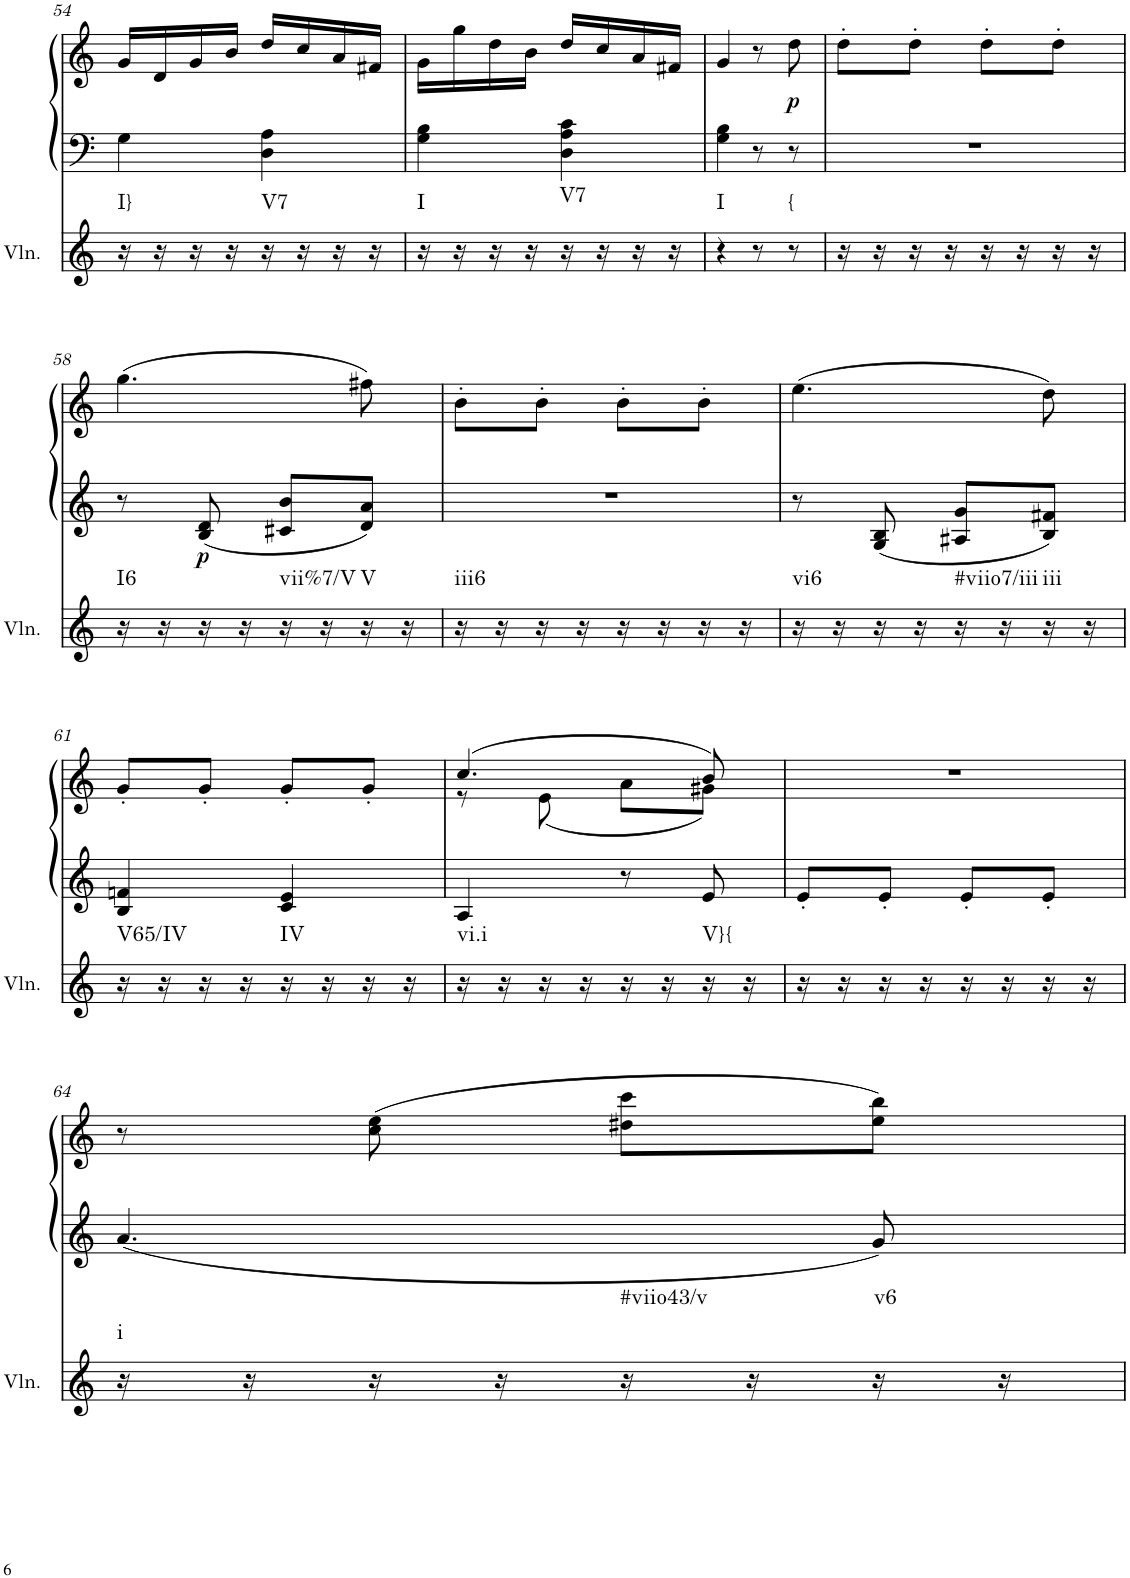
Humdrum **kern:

**kern	**harte	**kern	**kern	**dynam
*part2	*part2	*part1	*part1	*part1
*staff3	*	*staff2	*staff1	*staff1/2
*I"Violin	*	*I"Klavier linke Hand	*	*
*I'Vln.	*	*	*	*
!!LO:PB:g=z
*clefG2	*	*clefG2	*clefF4	*
*k[]	*	*k[]	*k[]	*
*M2/4	*	*M2/4	*M2/4	*
=54	=54	=54	=54	=54
!	!LO:H:kt=I}	!	!	!
16r	N	4G\	16g/LL	.
16r	.	.	16d/	.
16r	.	.	16g/	.
16r	.	.	16b/JJ	.
!	!LO:H:kt=V7	!	!	!
16r	N	4D\ 4A\	16dd/LL	.
16r	.	.	16cc/	.
16r	.	.	16a/	.
16r	.	.	16f#X/JJ	.
=55	=55	=55	=55	=55
!	!LO:H:kt=I	!	!	!
16r	N	4G\ 4B\	16g\LL	.
16r	.	.	16gg\	.
16r	.	.	16dd\	.
16r	.	.	16b\JJ	.
!	!LO:H:kt=V7	!	!	!
16r	N	4D\ 4A\ 4c\	16dd/LL	.
16r	.	.	16cc/	.
16r	.	.	16a/	.
16r	.	.	16f#X/JJ	.
=56	=56	=56	=56	=56
!	!LO:H:kt=I	!	!	!
4r	N	4G\ 4B\	4g/	.
8r	.	8r	8r	.
!	!LO:H:kt={	!	!	!LO:DY:b
8r	N	8r	8dd\	p
=57	=57	=57	=57	=57
16r	.	2r	8dd'\L	.
16r	.	.	.	.
16r	.	.	8dd'\J	.
16r	.	.	.	.
16r	.	.	8dd'\L	.
16r	.	.	.	.
16r	.	.	8dd'\J	.
16r	.	.	.	.
!!LO:LB:g=z
=58	=58	=58	=58	=58
!	!LO:H:kt=I6	!	!	!
16r	N	8r	(4.gg\	.
16r	.	.	.	.
!	!	!	!	!LO:DY:b=2
16r	.	8B/ 8d/	.	p
16r	.	.	.	.
!	!LO:H:kt=vii%7/V	!	!	!
16r	N	8c#X/ 8b/L	.	.
16r	.	.	.	.
!	!LO:H:kt=V	!	!	!
16r	N	8d/ 8a/J	8ff#X\)	.
16r	.	.	.	.
=59	=59	=59	=59	=59
!	!LO:H:kt=iii6	!	!	!
16r	N	2r	8b'\L	.
16r	.	.	.	.
16r	.	.	8b'\J	.
16r	.	.	.	.
16r	.	.	8b'\L	.
16r	.	.	.	.
16r	.	.	8b'\J	.
16r	.	.	.	.
=60	=60	=60	=60	=60
!	!LO:H:kt=vi6	!	!	!
16r	N	8r	(4.ee\	.
16r	.	.	.	.
16r	.	8G/ 8B/	.	.
16r	.	.	.	.
!	!LO:H:kt=#viio7/iii	!	!	!
16r	N	8A#X/ 8g/L	.	.
16r	.	.	.	.
!	!LO:H:kt=iii	!	!	!
16r	N	8B/ 8f#X/J	8dd\)	.
16r	.	.	.	.
!!LO:LB:g=z
=61	=61	=61	=61	=61
!	!LO:H:kt=V65/IV	!	!	!
16r	N	4B/ 4fn/	8g'/L	.
16r	.	.	.	.
16r	.	.	8g'/J	.
16r	.	.	.	.
!	!LO:H:kt=IV	!	!	!
16r	N	4c/ 4e/	8g'/L	.
16r	.	.	.	.
16r	.	.	8g'/J	.
16r	.	.	.	.
=62	=62	=62	=62	=62
*	*	*	*^	*
!	!LO:H:kt=vi.i	!	!	!	!
16r	N	4A/	(4.cc/	8r	.
16r	.	.	.	.	.
16r	.	.	.	(8e\	.
16r	.	.	.	.	.
16r	.	8r	.	8a\L	.
16r	.	.	.	.	.
!	!LO:H:kt=V}{	!	!	!	!
16r	N	8e/	8b/)	8g#X\J)	.
16r	.	.	.	.	.
*	*	*	*v	*v	*
=63	=63	=63	=63	=63
16r	.	8e'/L	2r	.
16r	.	.	.	.
16r	.	8e'/J	.	.
16r	.	.	.	.
16r	.	8e'/L	.	.
16r	.	.	.	.
16r	.	8e'/J	.	.
16r	.	.	.	.
!!LO:LB:g=z
=64	=64	=64	=64	=64
!	!LO:H:kt=i	!	!	!
16r	N	4.a/	8r	.
16r	.	.	.	.
16r	.	.	(8cc\ 8ee\	.
16r	.	.	.	.
!	!LO:H:kt=#viio43/v	!	!	!
16r	N	.	8dd#X\ 8ccc\L	.
16r	.	.	.	.
!	!LO:H:kt=v6	!	!	!
16r	N	8g/	8ee\ 8bb\J)	.
16r	.	.	.	.
=	=	=	=	=
*-	*-	*-	*-	*-
